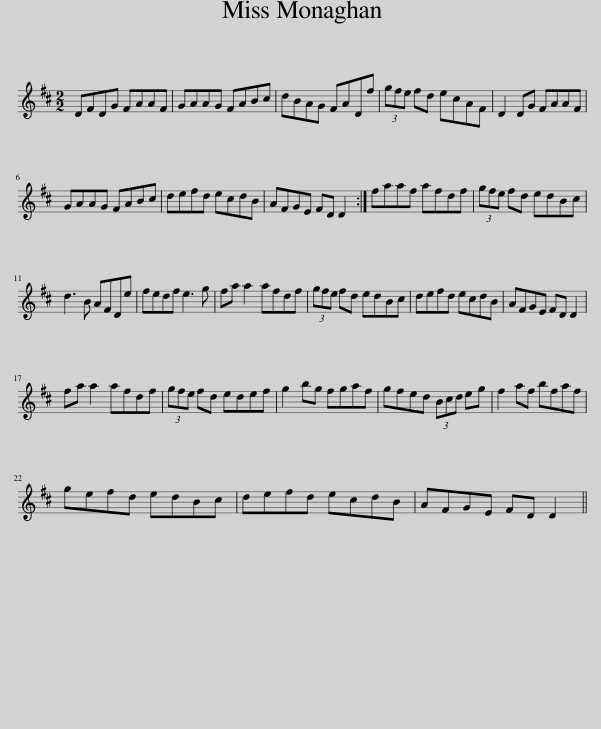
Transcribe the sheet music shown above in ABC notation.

X:1
L:1/8
M:2/2
I:linebreak $
K:D
V:1 treble
V:1
 DFDG FAAF | GAAG FABc | dBAG FADf | (3gfe fd ecAF | D2 DG FAAF |$ %5
 GAAG FABc | defd ecdB | AFGE FD D2 :| faaf afdf | (3gfe fd edBc |$ %10
 d3 B AFDe | fedf e3 g | fa a2 afdf | (3gfe fd edBc | defd ecdB | %15
 AFGE FD D2 |$ fa a2 afdf | (3gfe fd edef | g2 bg fgaf | gfed (3Bcd eg | %20
 f2 af bfaf |$ gefd edBc | defd ecdB | AFGE FD D2 || %24
